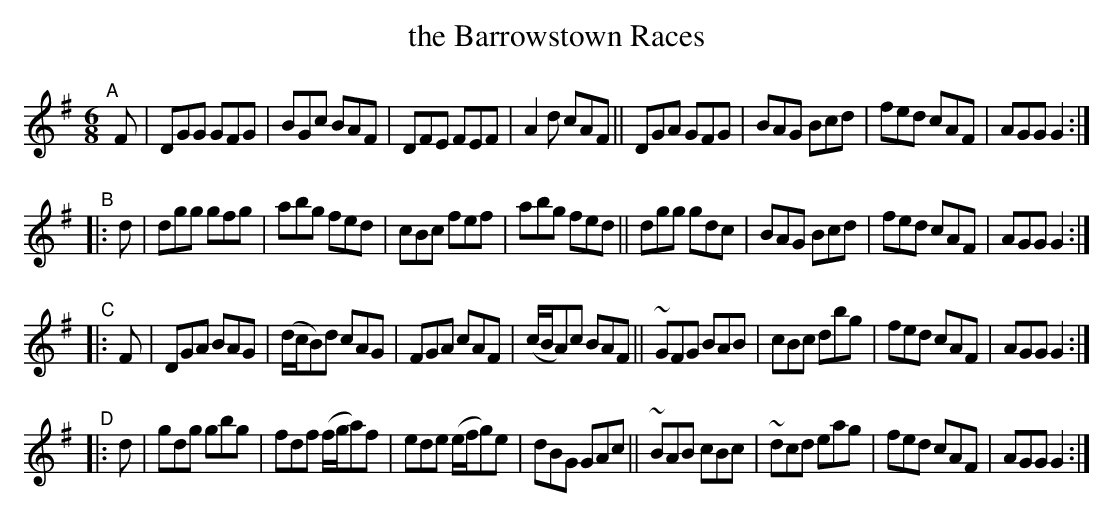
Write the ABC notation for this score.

X:1
T: the Barrowstown Races
M: 6/8
L: 1/8
K: G
"^A"[|] F |\
DGG GFG | BGc BAF | DFE FEF | A2d cAF ||\
DGA GFG | BAG Bcd | fed cAF | AGG G2 :|
"^B"|: d |\
dgg gfg | abg fed | cBc fef | abg fed ||\
dgg gdc | BAG Bcd | fed cAF | AGG G2 :|
"^C"|: F |\
 DGA BAG | (d/c/B)d cAG | FGA cAF | (c/B/A)c BAF ||\
~GFG BAB | cBc dbg | fed cAF | AGG G2 :|
"^D"|: d |\
 gdg gbg | fdf (f/g/a)f | ede (e/f/g)e | dBG GAc ||\
~BAB cBc | ~dcd eag | fed cAF | AGG G2 :|
